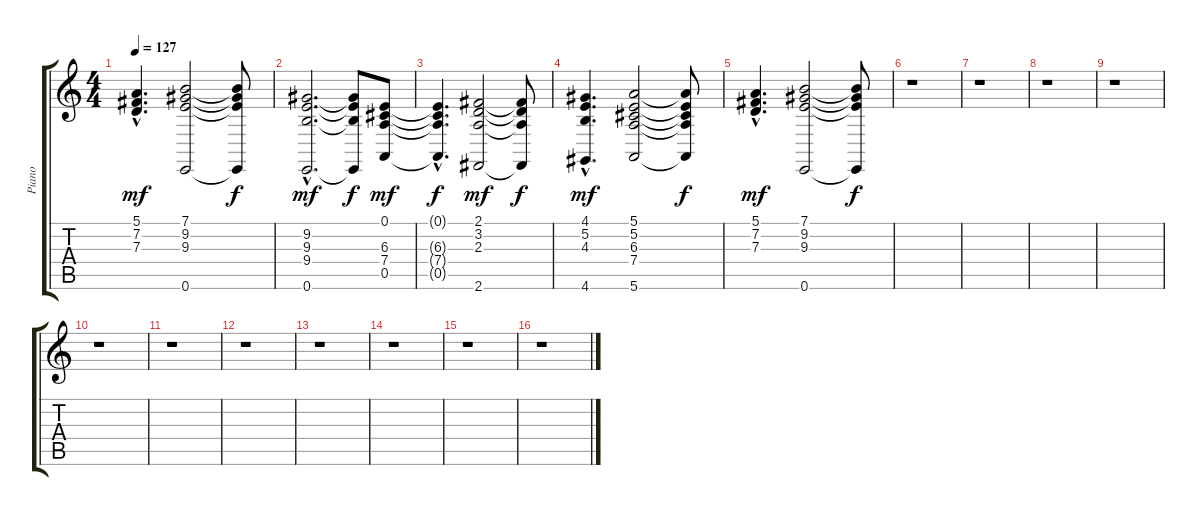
\track ("Piano" "Piano") {instrument acousticgrandpiano}
\staff {score tabs}
\tuning (E4 B3 G3 D3 A2 E2) {hide}
\ts (4 4)
\tempo 127
\clef g2
\ks c
(5.1{hac} 7.2{hac} 7.3{hac}).4{d dy mf} (7.1 9.2 9.3 0.6).2 (7.1{t} 9.2{t} 9.3{t} 0.6{t}).8{dy f} |
(9.2{hac} 9.3{hac} 9.4{hac} 0.6{hac}).2{d dy mf} (9.2{t} 9.3{t} 9.4{t} 0.6{t}).8{dy f} (0.1 6.3 7.4 0.5).8{dy mf} |
(0.1{hac t} 6.3{hac t} 7.4{hac t} 0.5{hac t}).4{d dy f} (2.1 3.2 2.3 2.6).2{dy mf} (2.1{t} 3.2{t} 2.3{t} 2.6{t}).8{dy f} |
(4.1{hac} 5.2{hac} 4.3{hac} 4.6{hac}).4{d dy mf} (5.1 5.2 6.3 7.4 5.6).2 (5.1{t} 5.2{t} 6.3{t} 7.4{t} 5.6{t}).8{dy f} |
(5.1{hac} 7.2{hac} 7.3{hac}).4{d dy mf} (7.1 9.2 9.3 0.6).2 (7.1{t} 9.2{t} 9.3{t} 0.6{t}).8{dy f} |
r.1 |
r.1 |
r.1 |
r.1 |
r.1 |
r.1 |
r.1 |
r.1 |
r.1 |
r.1 |
r.1
